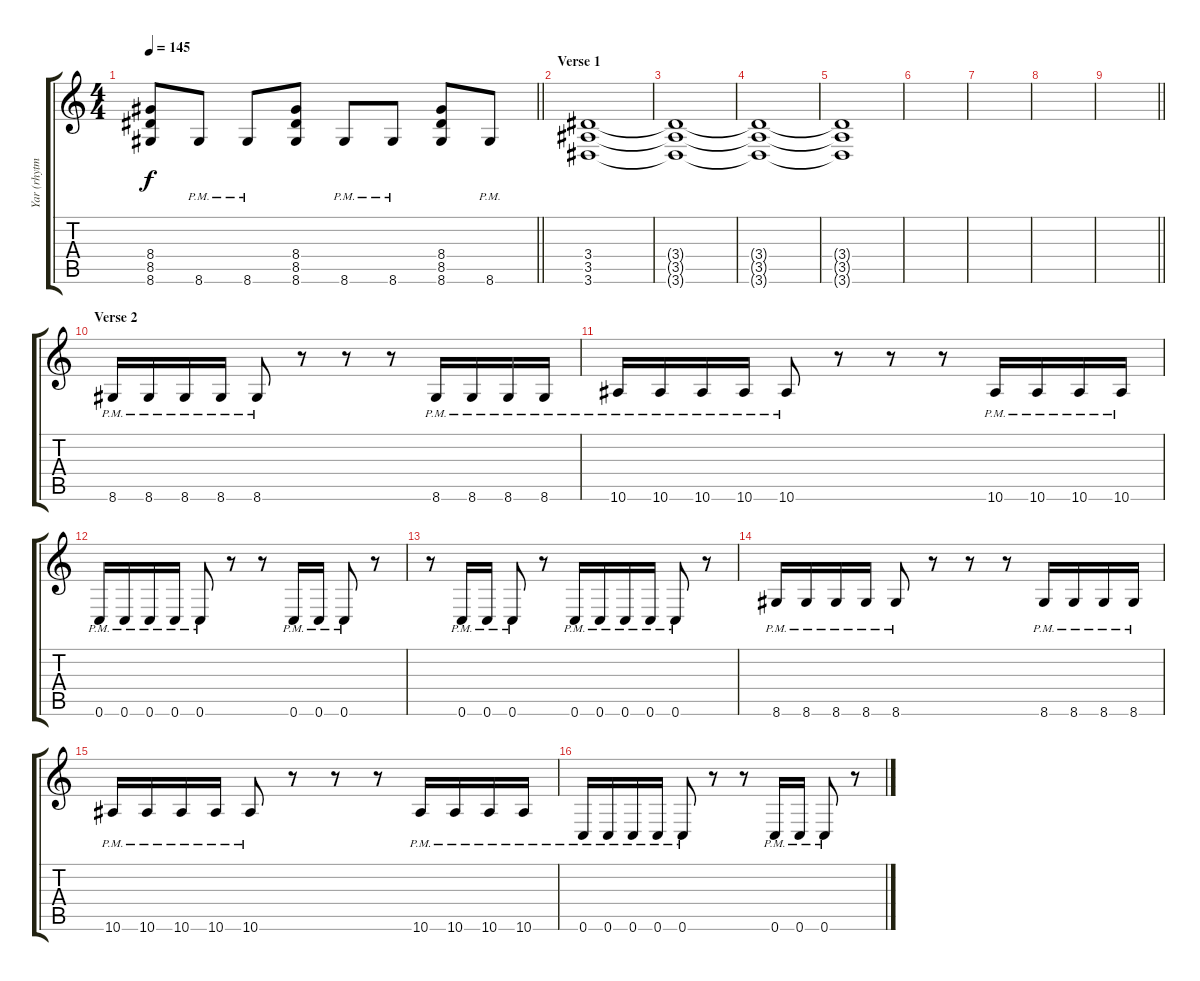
\track ("Yar (rhytm)" "Yar (rhytm") {instrument distortionguitar}
\staff {score tabs}
\tuning (D4 A3 F3 C3 G2 C2) {hide}
\ts (4 4)
\tempo 145
\clef g2
\barLineRight lightlight
\ks c
(8.4 8.5 8.6).8{dy f} 8.6{pm}.8 8.6{pm}.8 (8.4 8.5 8.6).8 8.6{pm}.8 8.6{pm}.8 (8.4 8.5 8.6).8 8.6{pm}.8 |
\section ("" "Verse 1")
(3.4 3.5 3.6).1{volume 0} |
(3.4{t} 3.5{t} 3.6{t}).1 |
(3.4{t} 3.5{t} 3.6{t}).1 |
(3.4{t} 3.5{t} 3.6{t}).1 |
|
|
|
\barLineRight lightlight
|
\section ("" "Verse 2")
8.6{pm}.16 8.6{pm}.16 8.6{pm}.16 8.6{pm}.16 8.6{pm}.8 r.8 r.8 r.8 8.6{pm}.16 8.6{pm}.16 8.6{pm}.16 8.6{pm}.16 |
10.6{pm}.16 10.6{pm}.16 10.6{pm}.16 10.6{pm}.16 10.6{pm}.8 r.8 r.8 r.8 10.6{pm}.16 10.6{pm}.16 10.6{pm}.16 10.6{pm}.16 |
0.6{pm}.16 0.6{pm}.16 0.6{pm}.16 0.6{pm}.16 0.6{pm}.8 r.8 r.8 0.6{pm}.16 0.6{pm}.16 0.6{pm}.8 r.8 |
r.8 0.6{pm}.16 0.6{pm}.16 0.6{pm}.8 r.8 0.6{pm}.16 0.6{pm}.16 0.6{pm}.16 0.6{pm}.16 0.6{pm}.8 r.8 |
8.6{pm}.16{volume 13} 8.6{pm}.16 8.6{pm}.16 8.6{pm}.16 8.6{pm}.8 r.8 r.8 r.8 8.6{pm}.16 8.6{pm}.16 8.6{pm}.16 8.6{pm}.16 |
10.6{pm}.16 10.6{pm}.16 10.6{pm}.16 10.6{pm}.16 10.6{pm}.8 r.8 r.8 r.8 10.6{pm}.16 10.6{pm}.16 10.6{pm}.16 10.6{pm}.16 |
0.6{pm}.16 0.6{pm}.16 0.6{pm}.16 0.6{pm}.16 0.6{pm}.8 r.8 r.8 0.6{pm}.16 0.6{pm}.16 0.6{pm}.8 r.8
